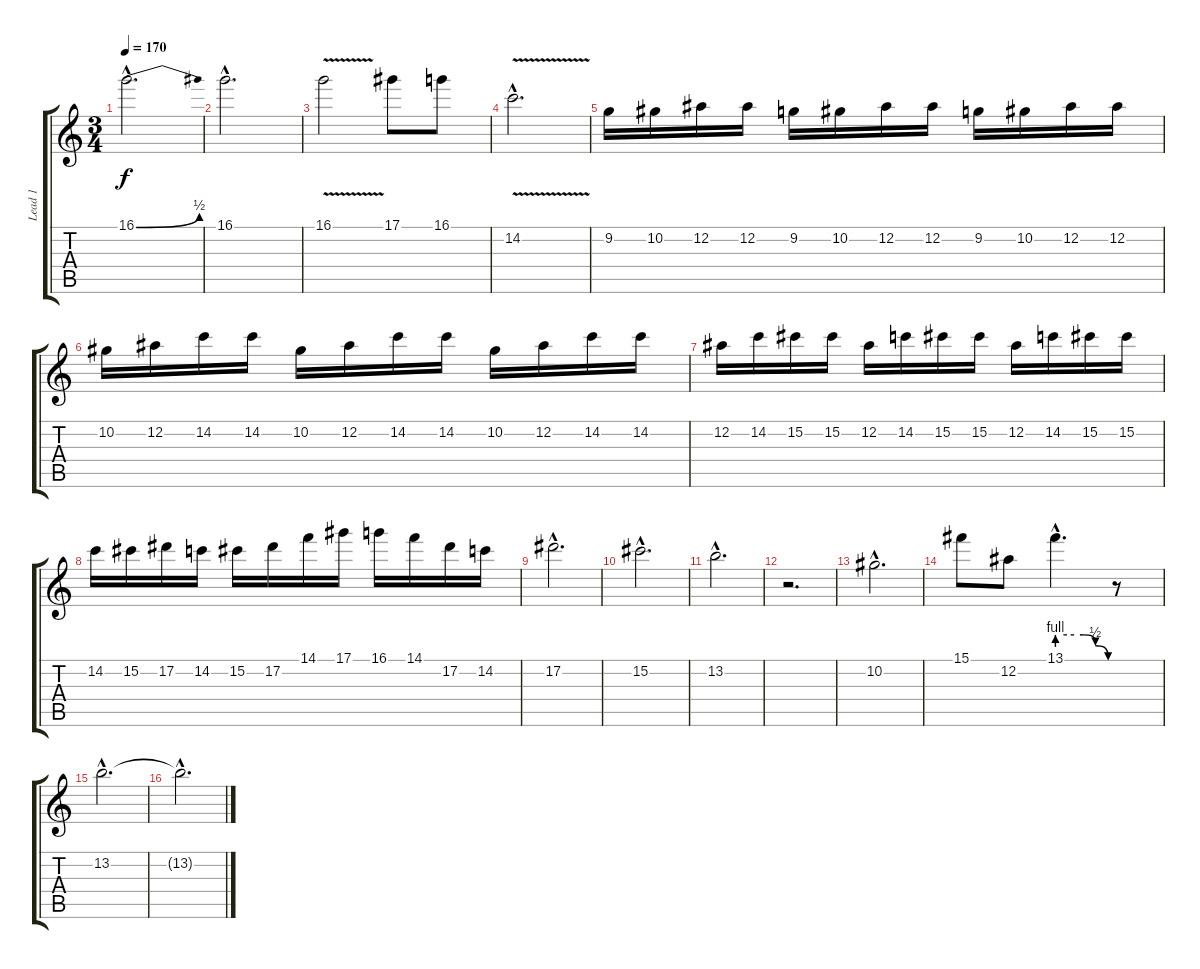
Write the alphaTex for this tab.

\track ("Lead 1" "Lead 1") {instrument overdrivenguitar}
\staff {score tabs}
\tuning (Eb4 Bb3 Gb3 Db3 Ab2 Eb2) {hide}
\ts (3 4)
\tempo 170
\clef g2
\ks c
16.1{be (bend 0 0 60 2) hac}.2{d dy f} |
16.1{hac}.2{d} |
16.1{v}.2 17.1.8 16.1.8 |
14.2{v hac}.2{d} |
9.2.16 10.2.16 12.2.16 12.2.16 9.2.16 10.2.16 12.2.16 12.2.16 9.2.16 10.2.16 12.2.16 12.2.16 |
10.2.16 12.2.16 14.2.16 14.2.16 10.2.16 12.2.16 14.2.16 14.2.16 10.2.16 12.2.16 14.2.16 14.2.16 |
12.2.16 14.2.16 15.2.16 15.2.16 12.2.16 14.2.16 15.2.16 15.2.16 12.2.16 14.2.16 15.2.16 15.2.16 |
14.2.16 15.2.16 17.2.16 14.2.16 15.2.16 17.2.16 14.1.16 17.1.16 16.1.16 14.1.16 17.2.16 14.2.16 |
\section ("" "")
17.2{hac}.2{d volume 14} |
15.2{hac}.2{d} |
13.2{hac}.2{d} |
r.2{d} |
10.2{hac}.2{d} |
15.1.8 12.2.8 13.1{be (custom 0 4 20 4 31 4 45 2 60 0) hac}.4{d} r.8 |
13.2{hac}.2{d} |
13.2{hac t}.2{d}
